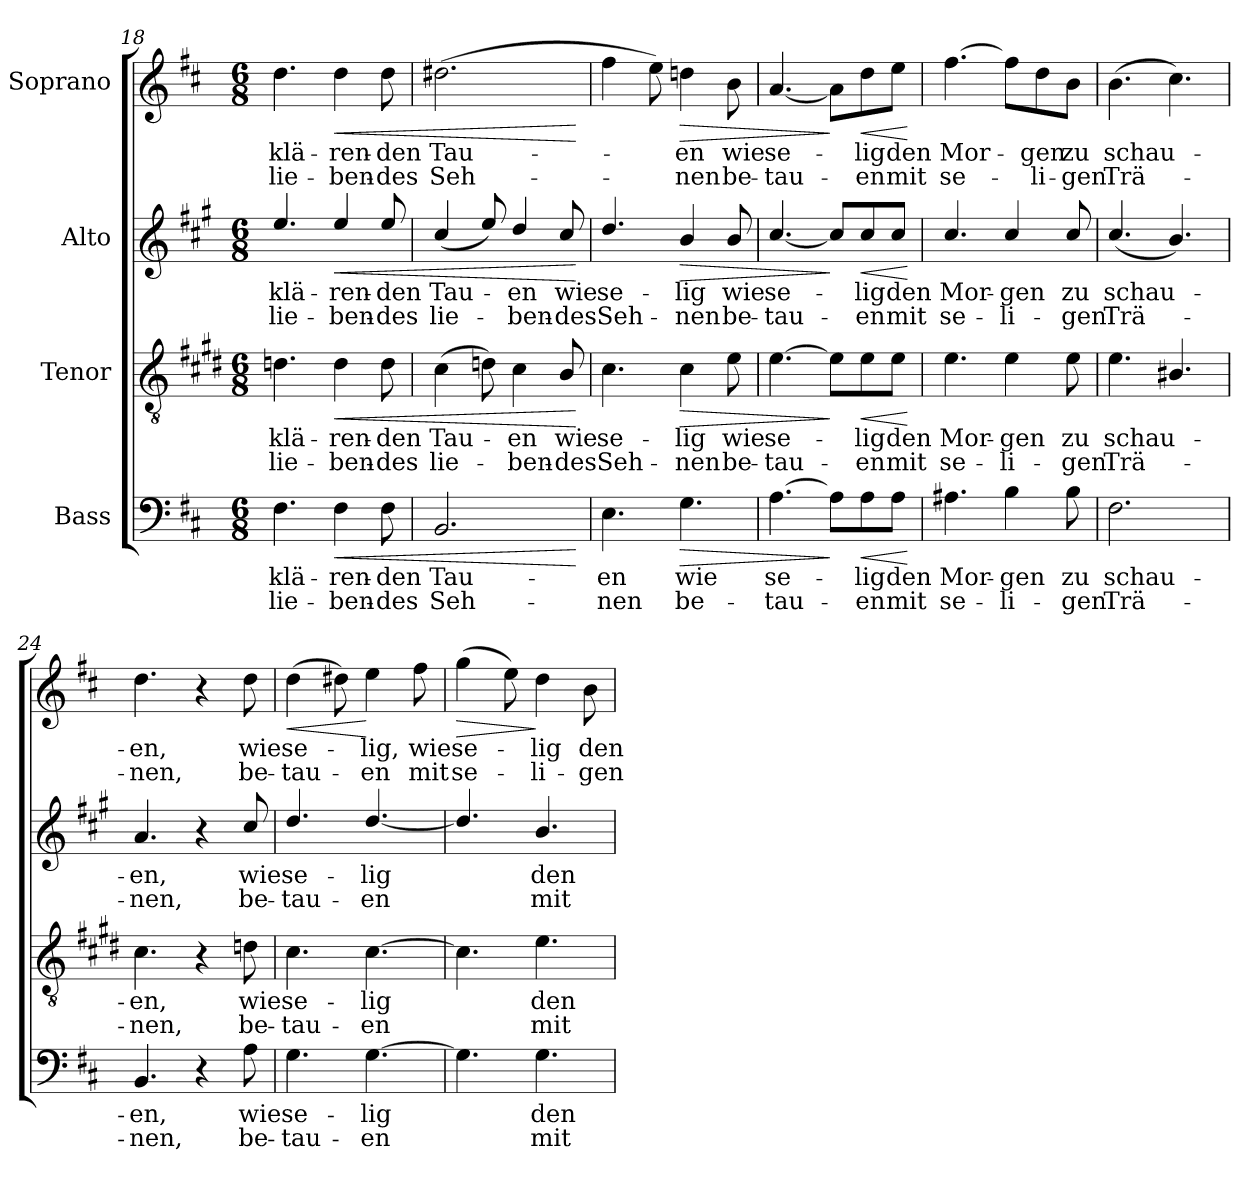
**kern	**text	**text	**dynam	**kern	**text	**text	**dynam	**kern	**text	**text	**dynam	**kern	**text	**text	**dynam
*part4	*part4	*part4	*part4	*part3	*part3	*part3	*part3	*part2	*part2	*part2	*part2	*part1	*part1	*part1	*part1
*staff4	*staff4	*staff4	*staff4	*staff3	*staff3	*staff3	*staff3	*staff2	*staff2	*staff2	*staff2	*staff1	*staff1	*staff1	*staff1
*I"Bass	*	*	*	*I"Tenor	*	*	*	*I"Alto	*	*	*	*I"Soprano	*	*	*
*clefF4	*	*	*	*clefGv2	*	*	*	*clefG2	*	*	*	*clefG2	*	*	*
*	*	*	*	*ITrd1c2	*	*	*	*ITrd4c7	*	*	*	*	*	*	*
*k[f#c#]	*	*	*	*k[f#c#]	*	*	*	*k[f#c#]	*	*	*	*k[f#c#]	*	*	*
*M6/8	*	*	*	*M6/8	*	*	*	*M6/8	*	*	*	*M6/8	*	*	*
=18	=18	=18	=18	=18	=18	=18	=18	=18	=18	=18	=18	=18	=18	=18	=18
4.F#\	-klä-	lie-	.	4.cn\	-klä-	lie-	.	4.a/	-klä-	lie-	.	4.dd\	-klä-	lie-	.
!	!	!	!LO:HP:b	!	!	!	!LO:HP:b	!	!	!	!LO:HP:b	!	!	!	!LO:HP:b
4F#\	-ren-	-ben-	<	4c\	-ren-	-ben-	<	4a/	-ren-	-ben-	<	4dd\	-ren-	-ben-	<
8F#\	-den	-des	.	8c\	-den	-des	.	8a/	-den	-des	.	8dd\	-den	-des	.
=19	=19	=19	=19	=19	=19	=19	=19	=19	=19	=19	=19	=19	=19	=19	=19
2.BB/	Tau-	Seh-	.	(4B\	Tau-	lie-	.	(4f#/	Tau-	lie-	.	(2.dd#X\	Tau-	Seh-	.
.	.	.	.	8cn\)	.	.	.	8a/)	.	.	.	.	.	.	.
.	.	.	.	4B\	-en	-ben-	.	4g/	-en	-ben-	.	.	.	.	.
.	.	.	.	8A/	wie	-des	.	8f#/	wie	-des	.	.	.	.	.
.	.	.	[	.	.	.	[	.	.	.	[	.	.	.	[
=20	=20	=20	=20	=20	=20	=20	=20	=20	=20	=20	=20	=20	=20	=20	=20
4.E\	en	nen	.	4.B\	se-	Seh-	.	4.g/	se-	Seh-	.	4ff#\	.	.	.
.	.	.	.	.	.	.	.	.	.	.	.	8ee\)	.	.	.
!	!	!	!LO:HP:b	!	!	!	!LO:HP:b	!	!	!	!LO:HP:b	!	!	!	!LO:HP:b
4.G\	wie	be-	>	4B\	-lig	-nen	>	4e/	-lig	-nen	>	4ddn\	-en	-nen	>
.	.	.	.	8d\	wie	be-	.	8e/	wie	be-	.	8b\	wie	be-	.
=21	=21	=21	=21	=21	=21	=21	=21	=21	=21	=21	=21	=21	=21	=21	=21
[4.A\	se-	-tau-	.	[4.d\	se-	-tau-	.	[4.f#/	se-	-tau-	.	[4.a/	se-	-tau-	.
8A\L]	.	.	]	8d\L]	.	.	]	8f#/L]	.	.	]	8a\L]	.	.	]
!	!	!	!LO:HP:b	!	!	!	!LO:HP:b	!	!	!	!LO:HP:b	!	!	!	!LO:HP:b
8A\	-lig	-en	<	8d\	-lig	-en	<	8f#/	-lig	-en	<	8dd\	-lig	-en	<
8A\J	den	mit	.	8d\J	den	mit	.	8f#/J	den	mit	.	8ee\J	den	mit	.
.	.	.	[	.	.	.	[	.	.	.	[	.	.	.	[
=22	=22	=22	=22	=22	=22	=22	=22	=22	=22	=22	=22	=22	=22	=22	=22
4.A#X\	Mor-	se-	.	4.d\	Mor-	se-	.	4.f#/	Mor-	se-	.	[4.ff#\	Mor-	se-	.
4B\	-gen	-li-	.	4d\	-gen	-li-	.	4f#/	-gen	-li-	.	8ff#\L]	.	.	.
.	.	.	.	.	.	.	.	.	.	.	.	8dd\	-gen	-li-	.
8B\	zu	-gen	.	8d\	zu	-gen	.	8f#/	zu	-gen	.	8b\J	zu	-gen	.
=23	=23	=23	=23	=23	=23	=23	=23	=23	=23	=23	=23	=23	=23	=23	=23
2.F#\	schau-	Trä-	.	4.d\	schau-	Trä-	.	(4.f#/	schau-	Trä-	.	(4.b\	schau-	Trä-	.
.	.	.	.	4.A#X/	.	.	.	4.e/)	.	.	.	4.cc#\)	.	.	.
=24	=24	=24	=24	=24	=24	=24	=24	=24	=24	=24	=24	=24	=24	=24	=24
4.BB/	-en,	-nen,	.	4.B\	-en,	-nen,	.	4.d/	-en,	-nen,	.	4.dd\	-en,	-nen,	.
4r	.	.	.	4r	.	.	.	4r	.	.	.	4r	.	.	.
8A\	wie	be-	.	8cn\	wie	be-	.	8f#/	wie	be-	.	8dd\	wie	be-	.
=25	=25	=25	=25	=25	=25	=25	=25	=25	=25	=25	=25	=25	=25	=25	=25
!	!	!	!	!	!	!	!	!	!	!	!	!	!	!	!LO:HP:b
4.G\	se-	-tau-	.	4.B\	se-	-tau-	.	4.g/	se-	-tau-	.	(4dd\	se-	-tau-	<
.	.	.	.	.	.	.	.	.	.	.	.	8dd#X\)	.	.	.
[4.G\	-lig	-en	.	[4.B\	-lig	-en	.	[4.g/	-lig	-en	.	4ee\	-lig,	-en	[
.	.	.	.	.	.	.	.	.	.	.	.	8ff#\	wie	mit	.
=26	=26	=26	=26	=26	=26	=26	=26	=26	=26	=26	=26	=26	=26	=26	=26
!	!	!	!	!	!	!	!	!	!	!	!	!	!	!	!LO:HP:b
4.G\]	.	.	.	4.B\]	.	.	.	4.g/]	.	.	.	(4gg\	se-	se-	>
.	.	.	.	.	.	.	.	.	.	.	.	8ee\)	.	.	.
4.G\	den	mit	.	4.d\	den	mit	.	4.e/	den	mit	.	4dd\	-lig	-li-	]
.	.	.	.	.	.	.	.	.	.	.	.	8b\	den	-gen	.
=	=	=	=	=	=	=	=	=	=	=	=	=	=	=	=
*-	*-	*-	*-	*-	*-	*-	*-	*-	*-	*-	*-	*-	*-	*-	*-
